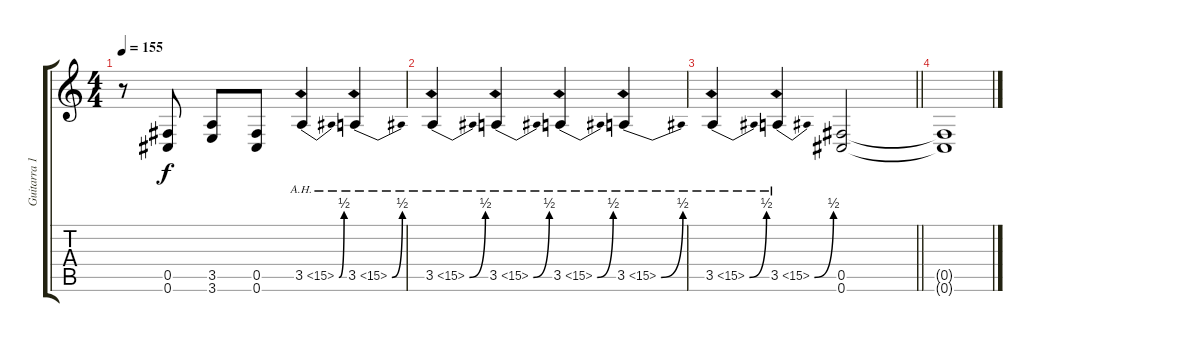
\track ("Guitarra 1 -Zakk Wylde" "Guitarra 1") {instrument distortionguitar}
\staff {score tabs}
\tuning (Db4 Ab3 E3 B2 Gb2 Db2) {hide}
\ts (4 4)
\tempo 155
\clef g2
\ks c
r.8{dy f} (0.5 0.6).8 (3.5 3.6).8 (0.5 0.6).8 3.5{be (bend 0 0 60 2) ah 12}.4 3.5{be (bend 0 0 60 2) ah 12}.4 |
3.5{be (bend 0 0 60 2) ah 12}.4 3.5{be (bend 0 0 60 2) ah 12}.4 3.5{be (bend 0 0 60 2) ah 12}.4 3.5{be (bend 0 0 60 2) ah 12}.4 |
\barLineRight lightlight
3.5{be (bend 0 0 60 2) ah 12}.4 3.5{be (bend 0 0 60 2) ah 12}.4 (0.5 0.6).2 |
(0.5{t} 0.6{t}).1
